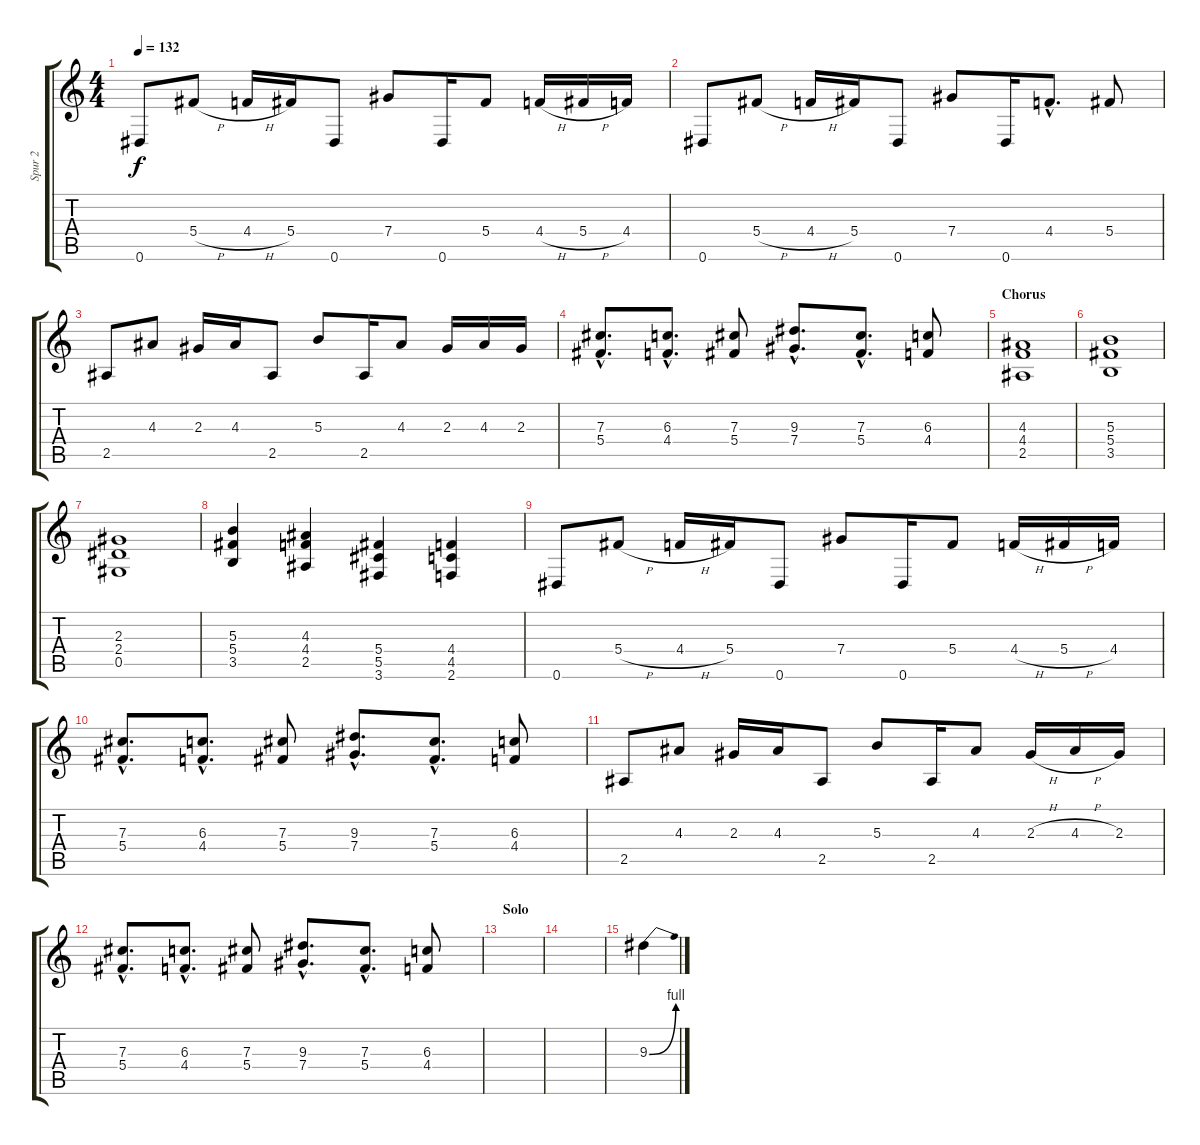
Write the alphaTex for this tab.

\track ("Spur 2" "Spur 2") {instrument distortionguitar}
\staff {score tabs}
\tuning (Eb4 Bb3 Gb3 Db3 Ab2 Eb2) {hide}
\ts (4 4)
\tempo 132
\clef g2
\ks c
0.6.8{dy f} 5.4{h}.8 4.4{h}.16 5.4.16 0.6.8 7.4.8 0.6.16 5.4.8 4.4{h}.16 5.4{h}.16 4.4.16 |
0.6.8 5.4{h}.8 4.4{h}.16 5.4.16 0.6.8 7.4.8 0.6.16 4.4{hac}.8{d} 5.4.8 |
2.5.8 4.3.8 2.3.16 4.3.16 2.5.8 5.3.8 2.5.16 4.3.8 2.3.16 4.3.16 2.3.16 |
(7.3{hac} 5.4{hac}).8{d} (6.3{hac} 4.4{hac}).8{d} (7.3 5.4).8 (9.3{hac} 7.4{hac}).8{d} (7.3{hac} 5.4{hac}).8{d} (6.3 4.4).8 |
\section ("" "Chorus")
(4.3 4.4 2.5).1 |
(5.3 5.4 3.5).1 |
(2.3 2.4 0.5).1 |
(5.3 5.4 3.5).4 (4.3 4.4 2.5).4 (5.4 5.5 3.6).4 (4.4 4.5 2.6).4 |
0.6.8 5.4{h}.8 4.4{h}.16 5.4.16 0.6.8 7.4.8 0.6.16 5.4.8 4.4{h}.16 5.4{h}.16 4.4.16 |
(7.3{hac} 5.4{hac}).8{d} (6.3{hac} 4.4{hac}).8{d} (7.3 5.4).8 (9.3{hac} 7.4{hac}).8{d} (7.3{hac} 5.4{hac}).8{d} (6.3 4.4).8 |
2.5.8 4.3.8 2.3.16 4.3.16 2.5.8 5.3.8 2.5.16 4.3.8 2.3{h}.16 4.3{h}.16 2.3.16 |
(7.3{hac} 5.4{hac}).8{d} (6.3{hac} 4.4{hac}).8{d} (7.3 5.4).8 (9.3{hac} 7.4{hac}).8{d} (7.3{hac} 5.4{hac}).8{d} (6.3 4.4).8 |
\section ("" "Solo")
|
|
9.3{be (bend 0 0 60 4)}.4
